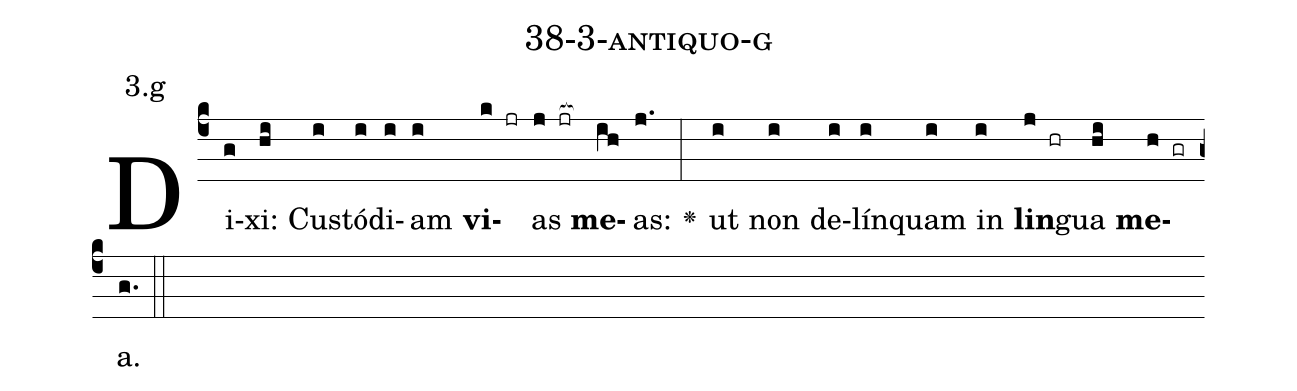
name: 38-3-antiquo-g;
annotation: 3.g;
%%
(c4)Di(g)xi:(hi) Cus(i)tó(i)di(i)am(i) <b>vi</b>(k jr)as(j jr[ocb:1{]) <b>me</b>(ih[ocb:0}])as:(j.) <v>\greheightstar</v>(:) ut(i) non(i) de(i)lín(i)quam(i) in(i) <b>lin</b>(j hr)gua(hi) <b>me</b>(h gr)a.(g.) (::)


%E(i) u(i) o(j) u(hi) a(h) e.(g.) (::)
